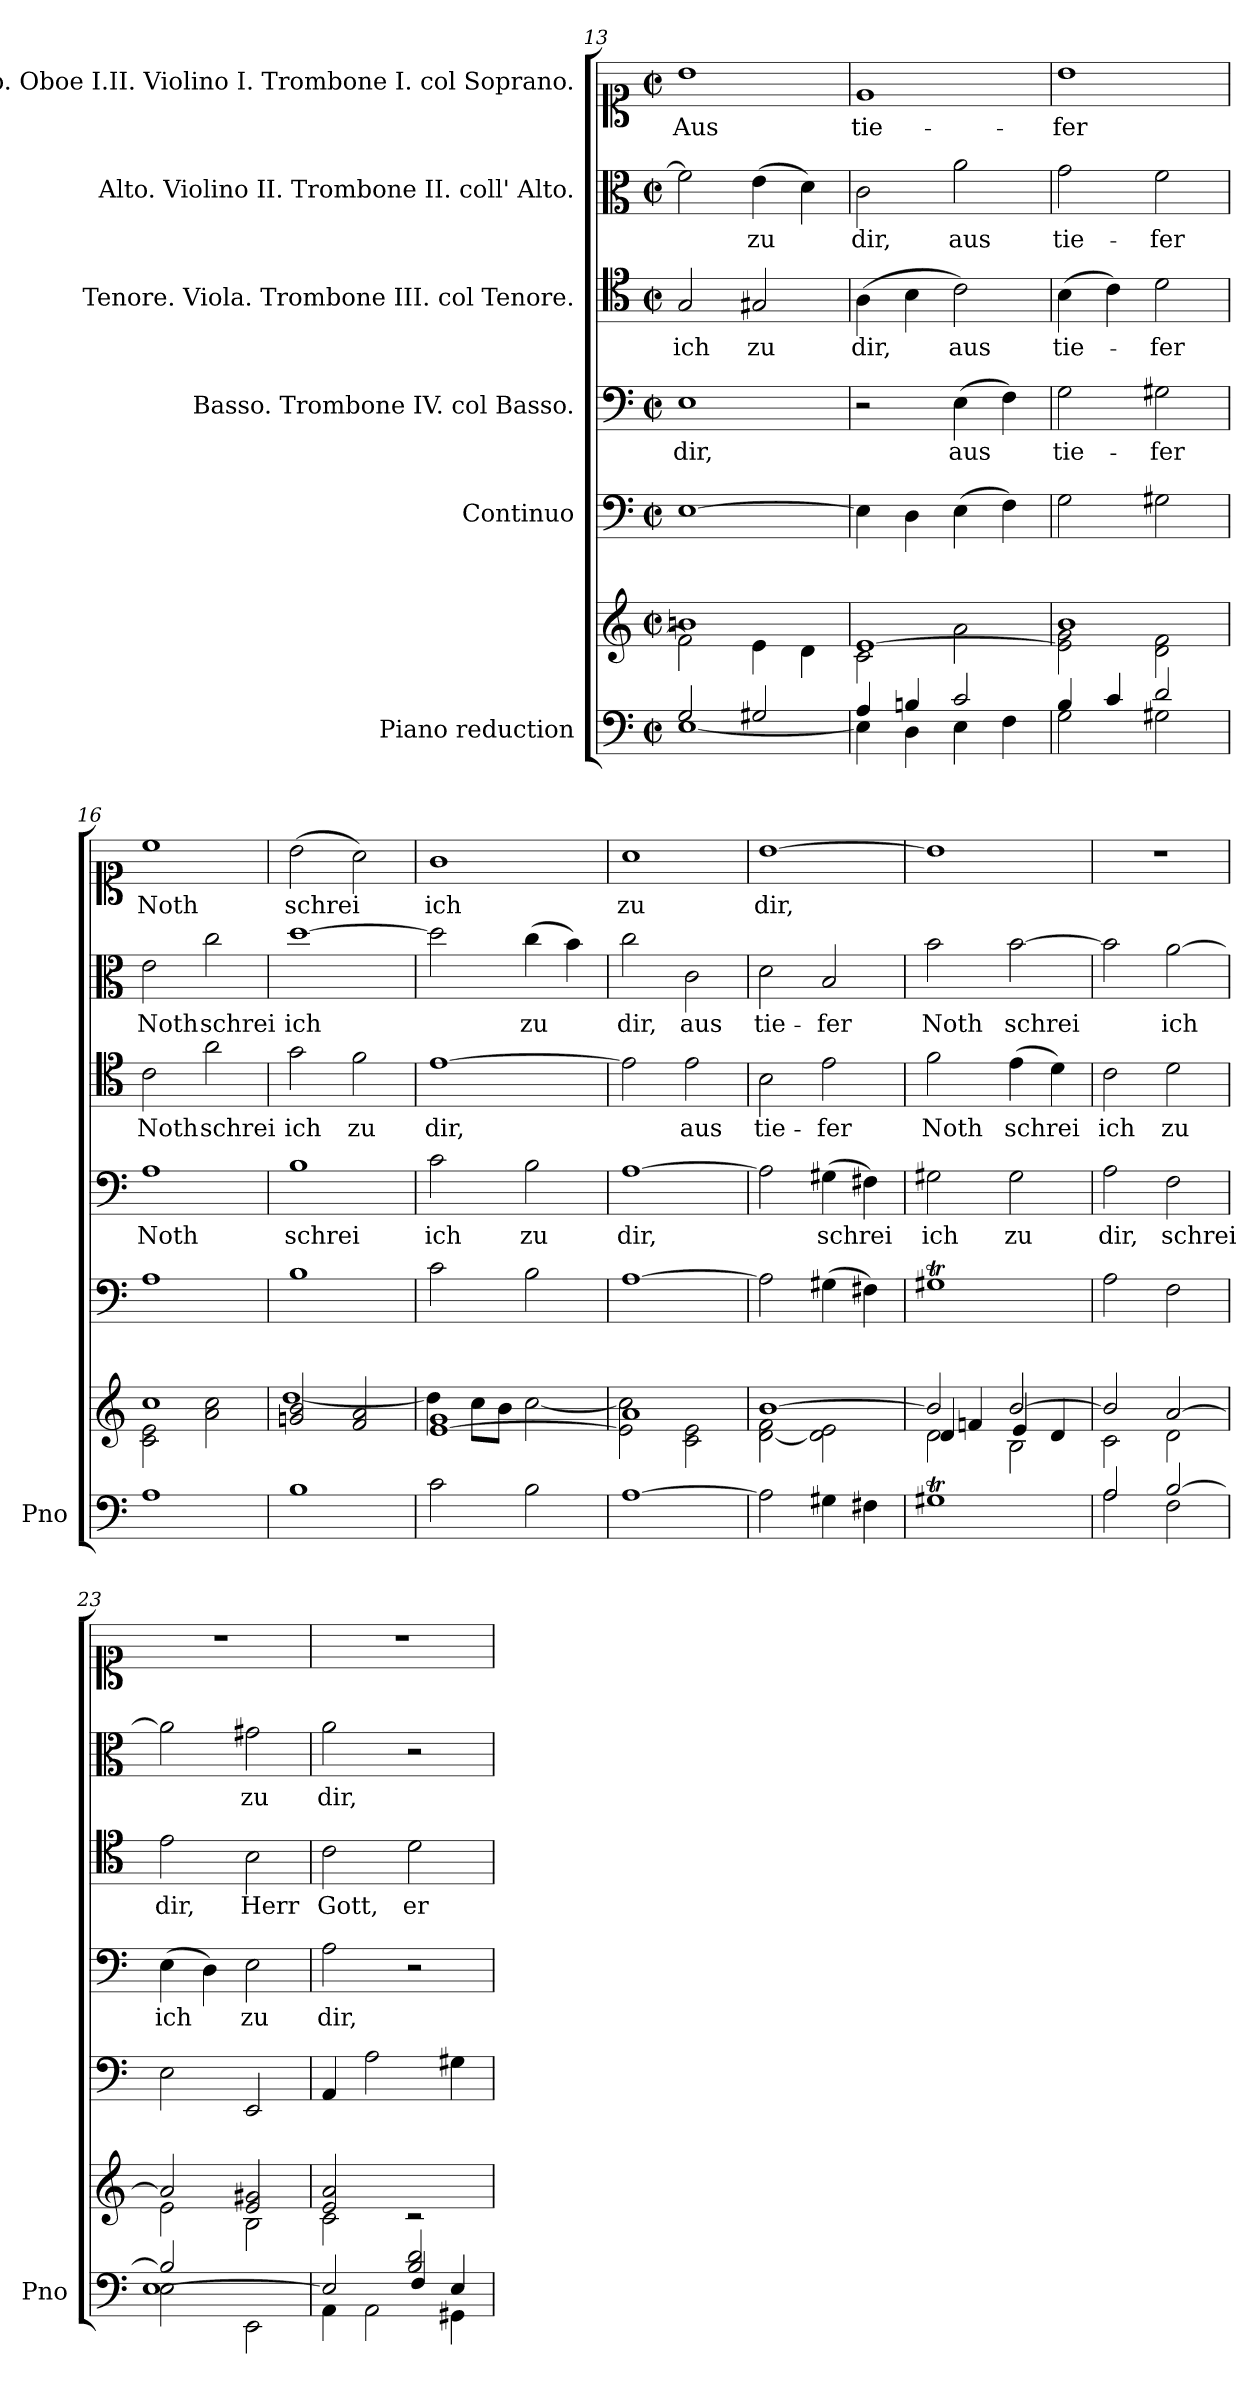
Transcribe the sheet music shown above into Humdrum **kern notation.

**kern	**kern	**kern	**kern	**text	**kern	**text	**kern	**text	**kern	**text
*part6	*part6	*part5	*part4	*part4	*part3	*part3	*part2	*part2	*part1	*part1
*staff7	*staff6	*staff5	*staff4	*staff4	*staff3	*staff3	*staff2	*staff2	*staff1	*staff1
*I"Piano reduction	*	*I"Continuo	*I"Basso. Trombone IV. col Basso.	*	*I"Tenore. Viola. Trombone III. col Tenore.	*	*I"Alto. Violino II. Trombone II. coll' Alto.	*	*I"Soprano. Oboe I.II. Violino I. Trombone I. col Soprano.	*
*I'Pno	*	*	*	*	*	*	*	*	*	*
*clefF4	*clefG2	*clefF4	*clefF4	*	*clefC4	*	*clefC3	*	*clefC1	*
*k[]	*k[]	*k[]	*k[]	*	*k[]	*	*k[]	*	*k[]	*
*M2/2	*M2/2	*M2/2	*M2/2	*	*M2/2	*	*M2/2	*	*M2/2	*
*met(c|)	*met(c|)	*met(c|)	*met(c|)	*	*met(c|)	*	*met(c|)	*	*met(c|)	*
=13	=13	=13	=13	=13	=13	=13	=13	=13	=13	=13
*^	*^	*	*	*	*	*	*	*	*	*
!	!	!	!	!	!	!LO:LY:b	!	!LO:LY:b	!	!	!	!LO:LY:b
2G/	[1E	1bn	2f\]	[1E	1E	dir,	2G/	ich	2f\]	.	1b	Aus
!	!	!	!	!	!	!	!	!LO:LY:b	!	!LO:LY:b	!	!
2G#X/	.	.	4e\	.	.	.	2G#X/	zu	(>4e\	zu	.	.
.	.	.	4d\	.	.	.	.	.	4d\)	.	.	.
=14	=14	=14	=14	=14	=14	=14	=14	=14	=14	=14	=14	=14
!	!	!	!	!	!	!	!	!LO:LY:b	!	!LO:LY:b	!	!LO:LY:b
4A/	4E\]	[1e	2c\	4E\]	2r	.	(>4A\	dir,	2c\	dir,	1e	tie-
4Bn/	4D\	.	.	4D\	.	.	4B\	.	.	.	.	.
!	!	!	!	!	!	!LO:LY:b	!	!LO:LY:b	!	!LO:LY:b	!	!
2c/	4E\	.	2a\	(>4E\	(>4E\	aus	2c\)	aus	2a\	aus	.	.
.	4F\	.	.	4F\)	4F\)	.	.	.	.	.	.	.
=15	=15	=15	=15	=15	=15	=15	=15	=15	=15	=15	=15	=15
!	!	!	!	!	!	!LO:LY:b	!	!LO:LY:b	!	!LO:LY:b	!	!LO:LY:b
4B/	2G\	1b	2e\] 2g\	2G\	2G\	tie-	(>4B\	tie-	2g\	tie-	1b	fer
4c/	.	.	.	.	.	.	4c\)	.	.	.	.	.
!	!	!	!	!	!	!LO:LY:b	!	!LO:LY:b	!	!LO:LY:b	!	!
2d/	2G#X\	.	2d\ 2f\	2G#X\	2G#X\	fer	2d\	fer	2f\	fer	.	.
=16	=16	=16	=16	=16	=16	=16	=16	=16	=16	=16	=16	=16
!	!	!	!	!	!	!LO:LY:b	!	!LO:LY:b	!	!LO:LY:b	!	!LO:LY:b
*v	*v	*	*	*	*	*	*	*	*	*	*	*
1A	1cc	2c\ 2e\	1A	1A	Noth	2c\	Noth	2e\	Noth	1cc	Noth
!	!	!	!	!	!	!	!LO:LY:b	!	!LO:LY:b	!	!
.	.	2a\ 2cc\	.	.	.	2a\	schrei	2cc\	schrei	.	.
=17	=17	=17	=17	=17	=17	=17	=17	=17	=17	=17	=17
!	!	!	!	!	!LO:LY:b	!	!LO:LY:b	!	!LO:LY:b	!	!LO:LY:b
1B	2gn/ 2b/	[1dd	1B	1B	schrei	2g\	ich	[1dd	ich	(>2b\	schrei
!	!	!	!	!	!	!	!LO:LY:b	!	!	!	!
.	2f/ 2a/	.	.	.	.	2f\	zu	.	.	2a\)	.
=18	=18	=18	=18	=18	=18	=18	=18	=18	=18	=18	=18
!	!	!	!	!	!LO:LY:b	!	!LO:LY:b	!	!	!	!LO:LY:b
2c\	[1e 1g	4dd\]	2c\	2c\	ich	[1e	dir,	2dd\]	.	1g	ich
.	.	8cc\L	.	.	.	.	.	.	.	.	.
.	.	8b\J	.	.	.	.	.	.	.	.	.
!	!	!	!	!	!LO:LY:b	!	!	!	!LO:LY:b	!	!
2B\	.	[2cc\	2B\	2B\	zu	.	.	(>4cc\	zu	.	.
.	.	.	.	.	.	.	.	4b\)	.	.	.
!!LO:PB:g=z
=19	=19	=19	=19	=19	=19	=19	=19	=19	=19	=19	=19
!	!	!	!	!	!LO:LY:b	!	!LO:LY:b	!	!LO:LY:b	!	!LO:LY:b
[1A	1a	2e\] 2cc\]	[1A	[1A	dir,	2e\]	_	2cc\	dir,	1a	zu
!	!	!	!	!	!	!	!LO:LY:b	!	!LO:LY:b	!	!
.	.	2c\ 2e\	.	.	.	2e\	aus	2c\	aus	.	.
=20	=20	=20	=20	=20	=20	=20	=20	=20	=20	=20	=20
!	!	!	!	!	!	!	!LO:LY:b	!	!LO:LY:b	!	!LO:LY:b
2A\]	[1b	[2d\ 2f\	2A\]	2A\]	.	2B\	tie-	2d\	tie-	[1b	dir,
!	!	!	!	!	!LO:LY:b	!	!LO:LY:b	!	!LO:LY:b	!	!
4G#X\	.	2d\] 2e\	(>4G#X\	(>4G#X\	schrei	2e\	fer	2B/	fer	.	.
4F#X\	.	.	4F#X\)	4F#X\)	.	.	.	.	.	.	.
=21	=21	=21	=21	=21	=21	=21	=21	=21	=21	=21	=21
*	*	*^	*	*	*	*	*	*	*	*	*
!	!	!	!	!	!	!LO:LY:b	!	!LO:LY:b	!	!LO:LY:b	!	!
1G#Xt	2b/]	2d\	4d/	1G#Xt	2G#X\	ich	2f\	Noth	2b\	Noth	1b]	.
.	.	.	4fn/	.	.	.	.	.	.	.	.	.
!	!	!	!	!	!	!LO:LY:b	!	!LO:LY:b	!	!LO:LY:b	!	!
.	[2b/	2B\	4e/	.	2G#\	zu	(>4e\	schrei	[2b\	schrei	.	.
.	.	.	4d/	.	.	.	4d\)	.	.	.	.	.
=22	=22	=22	=22	=22	=22	=22	=22	=22	=22	=22	=22	=22
*^	*	*	*	*	*	*	*	*	*	*	*	*
!	!	!	!	!	!	!	!LO:LY:b	!	!LO:LY:b	!	!	!	!
*	*	*	*v	*v	*	*	*	*	*	*	*	*	*
2A/	2A\	2b/]	2c\	2A\	2A\	dir,	2c\	ich	2b\]	.	1r	.
!	!	!	!	!	!	!LO:LY:b	!	!LO:LY:b	!	!LO:LY:b	!	!
[2B/	2F\	[2a/	2d\	2F\	2F\	schrei	2d\	zu	[2a\	ich	.	.
=23	=23	=23	=23	=23	=23	=23	=23	=23	=23	=23	=23	=23
*	*^	*	*	*	*	*	*	*	*	*	*	*
!	!	!	!	!	!	!	!LO:LY:b	!	!LO:LY:b	!	!	!	!
2B/]	2E\	[1E	2a/]	2e\	2E\	(>4E\	ich	2e\	dir,	2a\]	.	1r	.
.	.	.	.	.	.	4D\)	.	.	.	.	.	.	.
!	!	!	!	!	!	!	!LO:LY:b	!	!LO:LY:b	!	!LO:LY:b	!	!
2ryy	2EE\	.	2e/ 2g#X/	2B\	2EE/	2E\	zu	2B\	Herr	2g#X\	zu	.	.
=24	=24	=24	=24	=24	=24	=24	=24	=24	=24	=24	=24	=24	=24
!	!	!	!	!	!	!	!LO:LY:b	!	!LO:LY:b	!	!LO:LY:b	!	!
2ryy	2E/]	4AA\	2e/ 2a/	2c\	4AA/	2A\	dir,	2c\	Gott,	2a\	dir,	1r	.
.	.	2AA\	.	.	2A\	.	.	.	.	.	.	.	.
!	!	!	!	!	!	!	!	!	!LO:LY:b	!	!	!	!
2B/ 2d/	4F/	.	2rc	2ryy	.	2r	.	2d\	er-	2r	.	.	.
.	4E/	4GG#X\	.	.	4G#X\	.	.	.	.	.	.	.	.
*v	*v	*v	*	*	*	*	*	*	*	*	*	*	*
*	*v	*v	*	*	*	*	*	*	*	*	*
=	=	=	=	=	=	=	=	=	=	=
*-	*-	*-	*-	*-	*-	*-	*-	*-	*-	*-
